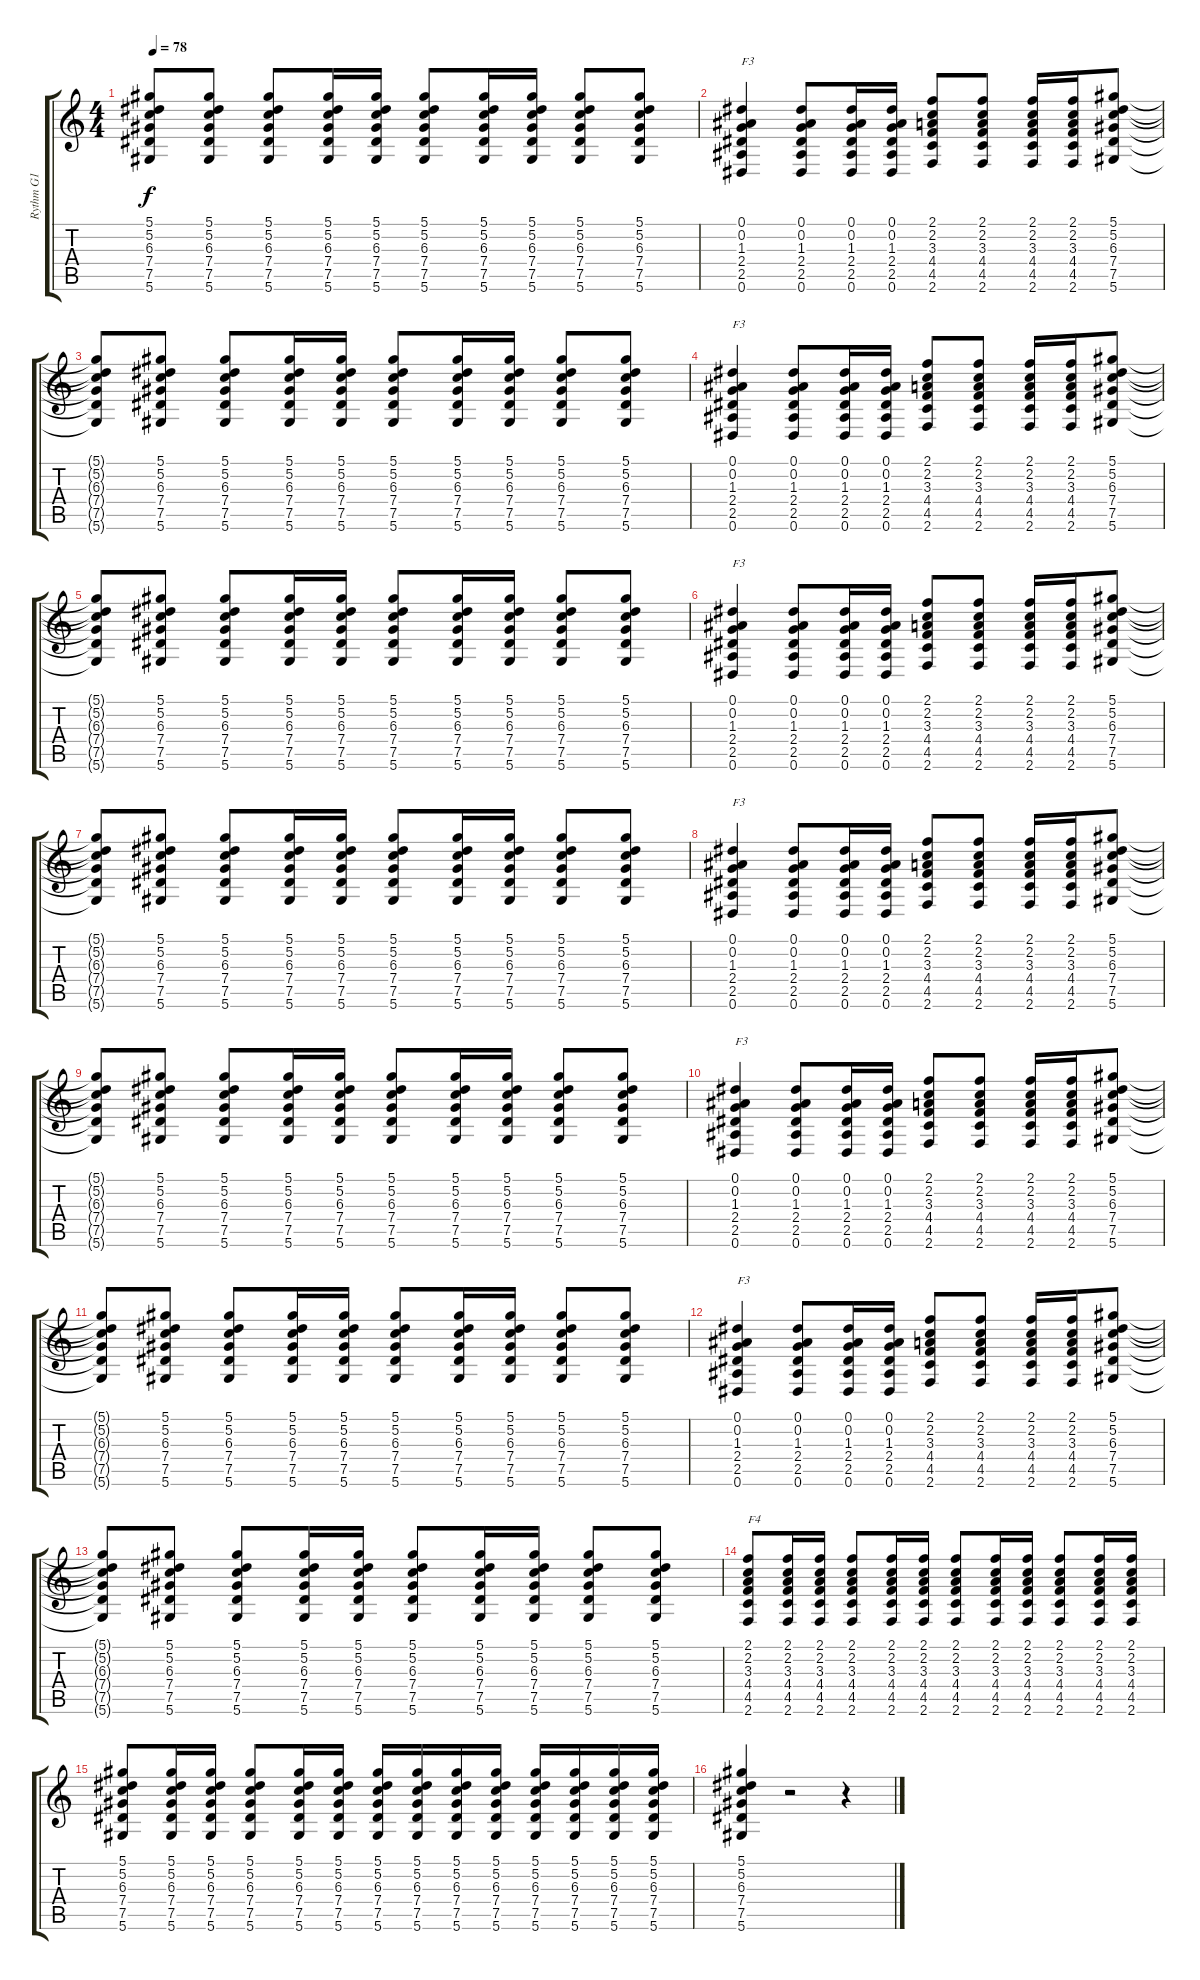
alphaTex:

\track ("Rythm G1" "Rythm G1") {instrument overdrivenguitar}
\staff {score tabs}
\tuning (Eb4 Bb3 Gb3 Db3 Ab2 Eb2) {hide}
\ts (4 4)
\tempo 78
\clef g2
\ks c
(5.1{t} 5.2{t} 6.3{t} 7.4{t} 7.5{t} 5.6{t}).8{dy f} (5.1 5.2 6.3 7.4 7.5 5.6).8 (5.1 5.2 6.3 7.4 7.5 5.6).8 (5.1 5.2 6.3 7.4 7.5 5.6).16 (5.1 5.2 6.3 7.4 7.5 5.6).16 (5.1 5.2 6.3 7.4 7.5 5.6).8 (5.1 5.2 6.3 7.4 7.5 5.6).16 (5.1 5.2 6.3 7.4 7.5 5.6).16 (5.1 5.2 6.3 7.4 7.5 5.6).8 (5.1 5.2 6.3 7.4 7.5 5.6).8 |
(0.1 0.2 1.3 2.4 2.5 0.6).4{txt "F3"} (0.1 0.2 1.3 2.4 2.5 0.6).8 (0.1 0.2 1.3 2.4 2.5 0.6).16 (0.1 0.2 1.3 2.4 2.5 0.6).16 (2.1 2.2 3.3 4.4 4.5 2.6).8 (2.1 2.2 3.3 4.4 4.5 2.6).8 (2.1 2.2 3.3 4.4 4.5 2.6).16 (2.1 2.2 3.3 4.4 4.5 2.6).16 (5.1 5.2 6.3 7.4 7.5 5.6).8 |
(5.1{t} 5.2{t} 6.3{t} 7.4{t} 7.5{t} 5.6{t}).8 (5.1 5.2 6.3 7.4 7.5 5.6).8 (5.1 5.2 6.3 7.4 7.5 5.6).8 (5.1 5.2 6.3 7.4 7.5 5.6).16 (5.1 5.2 6.3 7.4 7.5 5.6).16 (5.1 5.2 6.3 7.4 7.5 5.6).8 (5.1 5.2 6.3 7.4 7.5 5.6).16 (5.1 5.2 6.3 7.4 7.5 5.6).16 (5.1 5.2 6.3 7.4 7.5 5.6).8 (5.1 5.2 6.3 7.4 7.5 5.6).8 |
(0.1 0.2 1.3 2.4 2.5 0.6).4{txt "F3"} (0.1 0.2 1.3 2.4 2.5 0.6).8 (0.1 0.2 1.3 2.4 2.5 0.6).16 (0.1 0.2 1.3 2.4 2.5 0.6).16 (2.1 2.2 3.3 4.4 4.5 2.6).8 (2.1 2.2 3.3 4.4 4.5 2.6).8 (2.1 2.2 3.3 4.4 4.5 2.6).16 (2.1 2.2 3.3 4.4 4.5 2.6).16 (5.1 5.2 6.3 7.4 7.5 5.6).8 |
(5.1{t} 5.2{t} 6.3{t} 7.4{t} 7.5{t} 5.6{t}).8 (5.1 5.2 6.3 7.4 7.5 5.6).8 (5.1 5.2 6.3 7.4 7.5 5.6).8 (5.1 5.2 6.3 7.4 7.5 5.6).16 (5.1 5.2 6.3 7.4 7.5 5.6).16 (5.1 5.2 6.3 7.4 7.5 5.6).8 (5.1 5.2 6.3 7.4 7.5 5.6).16 (5.1 5.2 6.3 7.4 7.5 5.6).16 (5.1 5.2 6.3 7.4 7.5 5.6).8 (5.1 5.2 6.3 7.4 7.5 5.6).8 |
(0.1 0.2 1.3 2.4 2.5 0.6).4{txt "F3"} (0.1 0.2 1.3 2.4 2.5 0.6).8 (0.1 0.2 1.3 2.4 2.5 0.6).16 (0.1 0.2 1.3 2.4 2.5 0.6).16 (2.1 2.2 3.3 4.4 4.5 2.6).8 (2.1 2.2 3.3 4.4 4.5 2.6).8 (2.1 2.2 3.3 4.4 4.5 2.6).16 (2.1 2.2 3.3 4.4 4.5 2.6).16 (5.1 5.2 6.3 7.4 7.5 5.6).8 |
(5.1{t} 5.2{t} 6.3{t} 7.4{t} 7.5{t} 5.6{t}).8 (5.1 5.2 6.3 7.4 7.5 5.6).8 (5.1 5.2 6.3 7.4 7.5 5.6).8 (5.1 5.2 6.3 7.4 7.5 5.6).16 (5.1 5.2 6.3 7.4 7.5 5.6).16 (5.1 5.2 6.3 7.4 7.5 5.6).8 (5.1 5.2 6.3 7.4 7.5 5.6).16 (5.1 5.2 6.3 7.4 7.5 5.6).16 (5.1 5.2 6.3 7.4 7.5 5.6).8 (5.1 5.2 6.3 7.4 7.5 5.6).8 |
(0.1 0.2 1.3 2.4 2.5 0.6).4{txt "F3"} (0.1 0.2 1.3 2.4 2.5 0.6).8 (0.1 0.2 1.3 2.4 2.5 0.6).16 (0.1 0.2 1.3 2.4 2.5 0.6).16 (2.1 2.2 3.3 4.4 4.5 2.6).8 (2.1 2.2 3.3 4.4 4.5 2.6).8 (2.1 2.2 3.3 4.4 4.5 2.6).16 (2.1 2.2 3.3 4.4 4.5 2.6).16 (5.1 5.2 6.3 7.4 7.5 5.6).8 |
(5.1{t} 5.2{t} 6.3{t} 7.4{t} 7.5{t} 5.6{t}).8 (5.1 5.2 6.3 7.4 7.5 5.6).8 (5.1 5.2 6.3 7.4 7.5 5.6).8 (5.1 5.2 6.3 7.4 7.5 5.6).16 (5.1 5.2 6.3 7.4 7.5 5.6).16 (5.1 5.2 6.3 7.4 7.5 5.6).8 (5.1 5.2 6.3 7.4 7.5 5.6).16 (5.1 5.2 6.3 7.4 7.5 5.6).16 (5.1 5.2 6.3 7.4 7.5 5.6).8 (5.1 5.2 6.3 7.4 7.5 5.6).8 |
(0.1 0.2 1.3 2.4 2.5 0.6).4{txt "F3"} (0.1 0.2 1.3 2.4 2.5 0.6).8 (0.1 0.2 1.3 2.4 2.5 0.6).16 (0.1 0.2 1.3 2.4 2.5 0.6).16 (2.1 2.2 3.3 4.4 4.5 2.6).8 (2.1 2.2 3.3 4.4 4.5 2.6).8 (2.1 2.2 3.3 4.4 4.5 2.6).16 (2.1 2.2 3.3 4.4 4.5 2.6).16 (5.1 5.2 6.3 7.4 7.5 5.6).8 |
(5.1{t} 5.2{t} 6.3{t} 7.4{t} 7.5{t} 5.6{t}).8 (5.1 5.2 6.3 7.4 7.5 5.6).8 (5.1 5.2 6.3 7.4 7.5 5.6).8 (5.1 5.2 6.3 7.4 7.5 5.6).16 (5.1 5.2 6.3 7.4 7.5 5.6).16 (5.1 5.2 6.3 7.4 7.5 5.6).8 (5.1 5.2 6.3 7.4 7.5 5.6).16 (5.1 5.2 6.3 7.4 7.5 5.6).16 (5.1 5.2 6.3 7.4 7.5 5.6).8 (5.1 5.2 6.3 7.4 7.5 5.6).8 |
(0.1 0.2 1.3 2.4 2.5 0.6).4{txt "F3"} (0.1 0.2 1.3 2.4 2.5 0.6).8 (0.1 0.2 1.3 2.4 2.5 0.6).16 (0.1 0.2 1.3 2.4 2.5 0.6).16 (2.1 2.2 3.3 4.4 4.5 2.6).8 (2.1 2.2 3.3 4.4 4.5 2.6).8 (2.1 2.2 3.3 4.4 4.5 2.6).16 (2.1 2.2 3.3 4.4 4.5 2.6).16 (5.1 5.2 6.3 7.4 7.5 5.6).8 |
(5.1{t} 5.2{t} 6.3{t} 7.4{t} 7.5{t} 5.6{t}).8 (5.1 5.2 6.3 7.4 7.5 5.6).8 (5.1 5.2 6.3 7.4 7.5 5.6).8 (5.1 5.2 6.3 7.4 7.5 5.6).16 (5.1 5.2 6.3 7.4 7.5 5.6).16 (5.1 5.2 6.3 7.4 7.5 5.6).8 (5.1 5.2 6.3 7.4 7.5 5.6).16 (5.1 5.2 6.3 7.4 7.5 5.6).16 (5.1 5.2 6.3 7.4 7.5 5.6).8 (5.1 5.2 6.3 7.4 7.5 5.6).8 |
(2.1 2.2 3.3 4.4 4.5 2.6).8{txt "F4"} (2.1 2.2 3.3 4.4 4.5 2.6).16 (2.1 2.2 3.3 4.4 4.5 2.6).16 (2.1 2.2 3.3 4.4 4.5 2.6).8 (2.1 2.2 3.3 4.4 4.5 2.6).16 (2.1 2.2 3.3 4.4 4.5 2.6).16 (2.1 2.2 3.3 4.4 4.5 2.6).8 (2.1 2.2 3.3 4.4 4.5 2.6).16 (2.1 2.2 3.3 4.4 4.5 2.6).16 (2.1 2.2 3.3 4.4 4.5 2.6).8 (2.1 2.2 3.3 4.4 4.5 2.6).16 (2.1 2.2 3.3 4.4 4.5 2.6).16 |
(5.1 5.2 6.3 7.4 7.5 5.6).8 (5.1 5.2 6.3 7.4 7.5 5.6).16 (5.1 5.2 6.3 7.4 7.5 5.6).16 (5.1 5.2 6.3 7.4 7.5 5.6).8 (5.1 5.2 6.3 7.4 7.5 5.6).16 (5.1 5.2 6.3 7.4 7.5 5.6).16 (5.1 5.2 6.3 7.4 7.5 5.6).16 (5.1 5.2 6.3 7.4 7.5 5.6).16 (5.1 5.2 6.3 7.4 7.5 5.6).16 (5.1 5.2 6.3 7.4 7.5 5.6).16 (5.1 5.2 6.3 7.4 7.5 5.6).16 (5.1 5.2 6.3 7.4 7.5 5.6).16 (5.1 5.2 6.3 7.4 7.5 5.6).16 (5.1 5.2 6.3 7.4 7.5 5.6).16 |
(5.1 5.2 6.3 7.4 7.5 5.6).4 r.2 r.4
